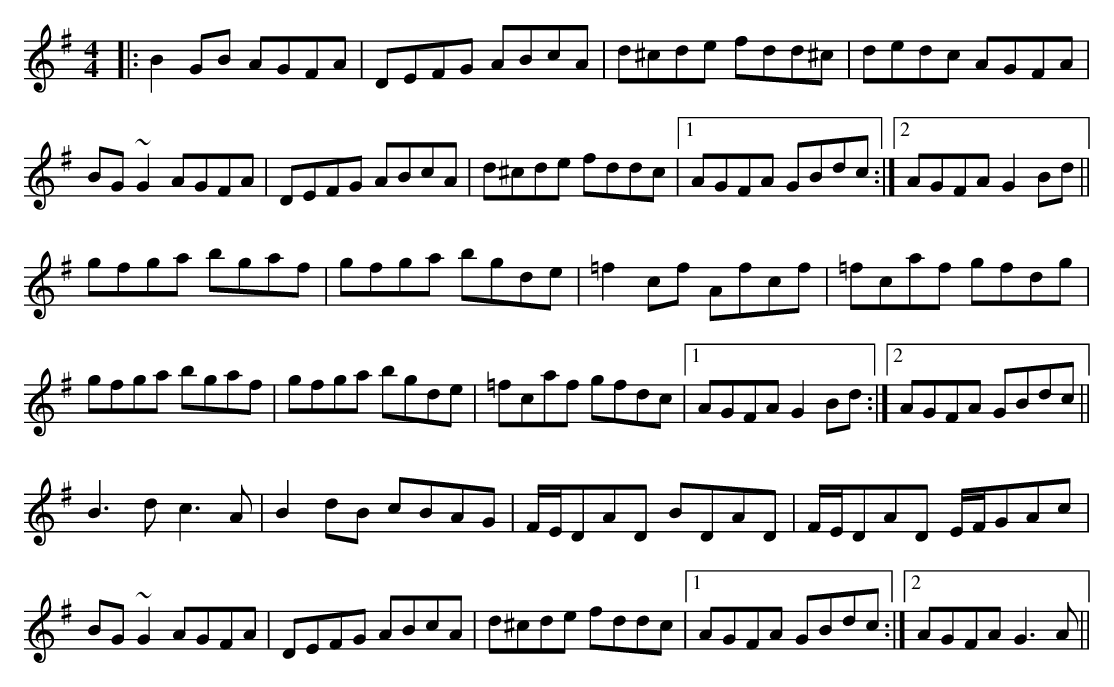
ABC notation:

X:1
M:4/4
K:G
|:B2GB AGFA|DEFG ABcA|d^cde fdd^c|dedc AGFA|
BG~G2 AGFA|DEFG ABcA|d^cde fddc|1 AGFA GBdc:|2 AGFA G2Bd||
gfga bgaf|gfga bgde|=f2cf Afcf|=fcaf gfdg|
gfga bgaf|gfga bgde|=fcaf gfdc|1 AGFA G2Bd:|2 AGFA GBdc||
B3 d c3 A|B2dB cBAG|F/E/DAD BDAD|F/E/DAD E/F/GAc|
BG~G2 AGFA|DEFG ABcA|d^cde fddc|1 AGFA GBdc:|2 AGFA G3 A||
